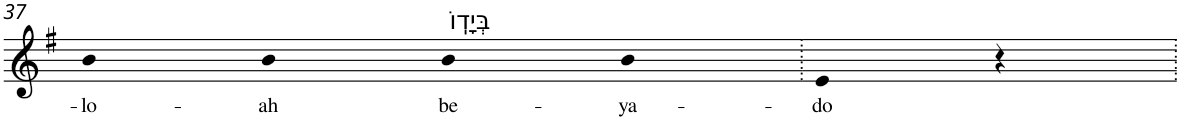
**kern	**text
*part1	*part1
*staff1	*staff1
*I"Piano	*
*I'Pno	*
!!LO:PB:g=z
*clefG2	*
*k[f#]	*
*G:	*
=37	=37
!	!LO:LY:b
4b	-lo-
!	!LO:LY:b
4b	-ah
!LO:TX:a:t=בְּיָדֽוֹ	!
!	!LO:LY:b
4b	be-
!	!LO:LY:b
4b	-ya-
=38.	=38.
!	!LO:LY:b
4e	-do
4r	.
=.	=.
*-	*-
